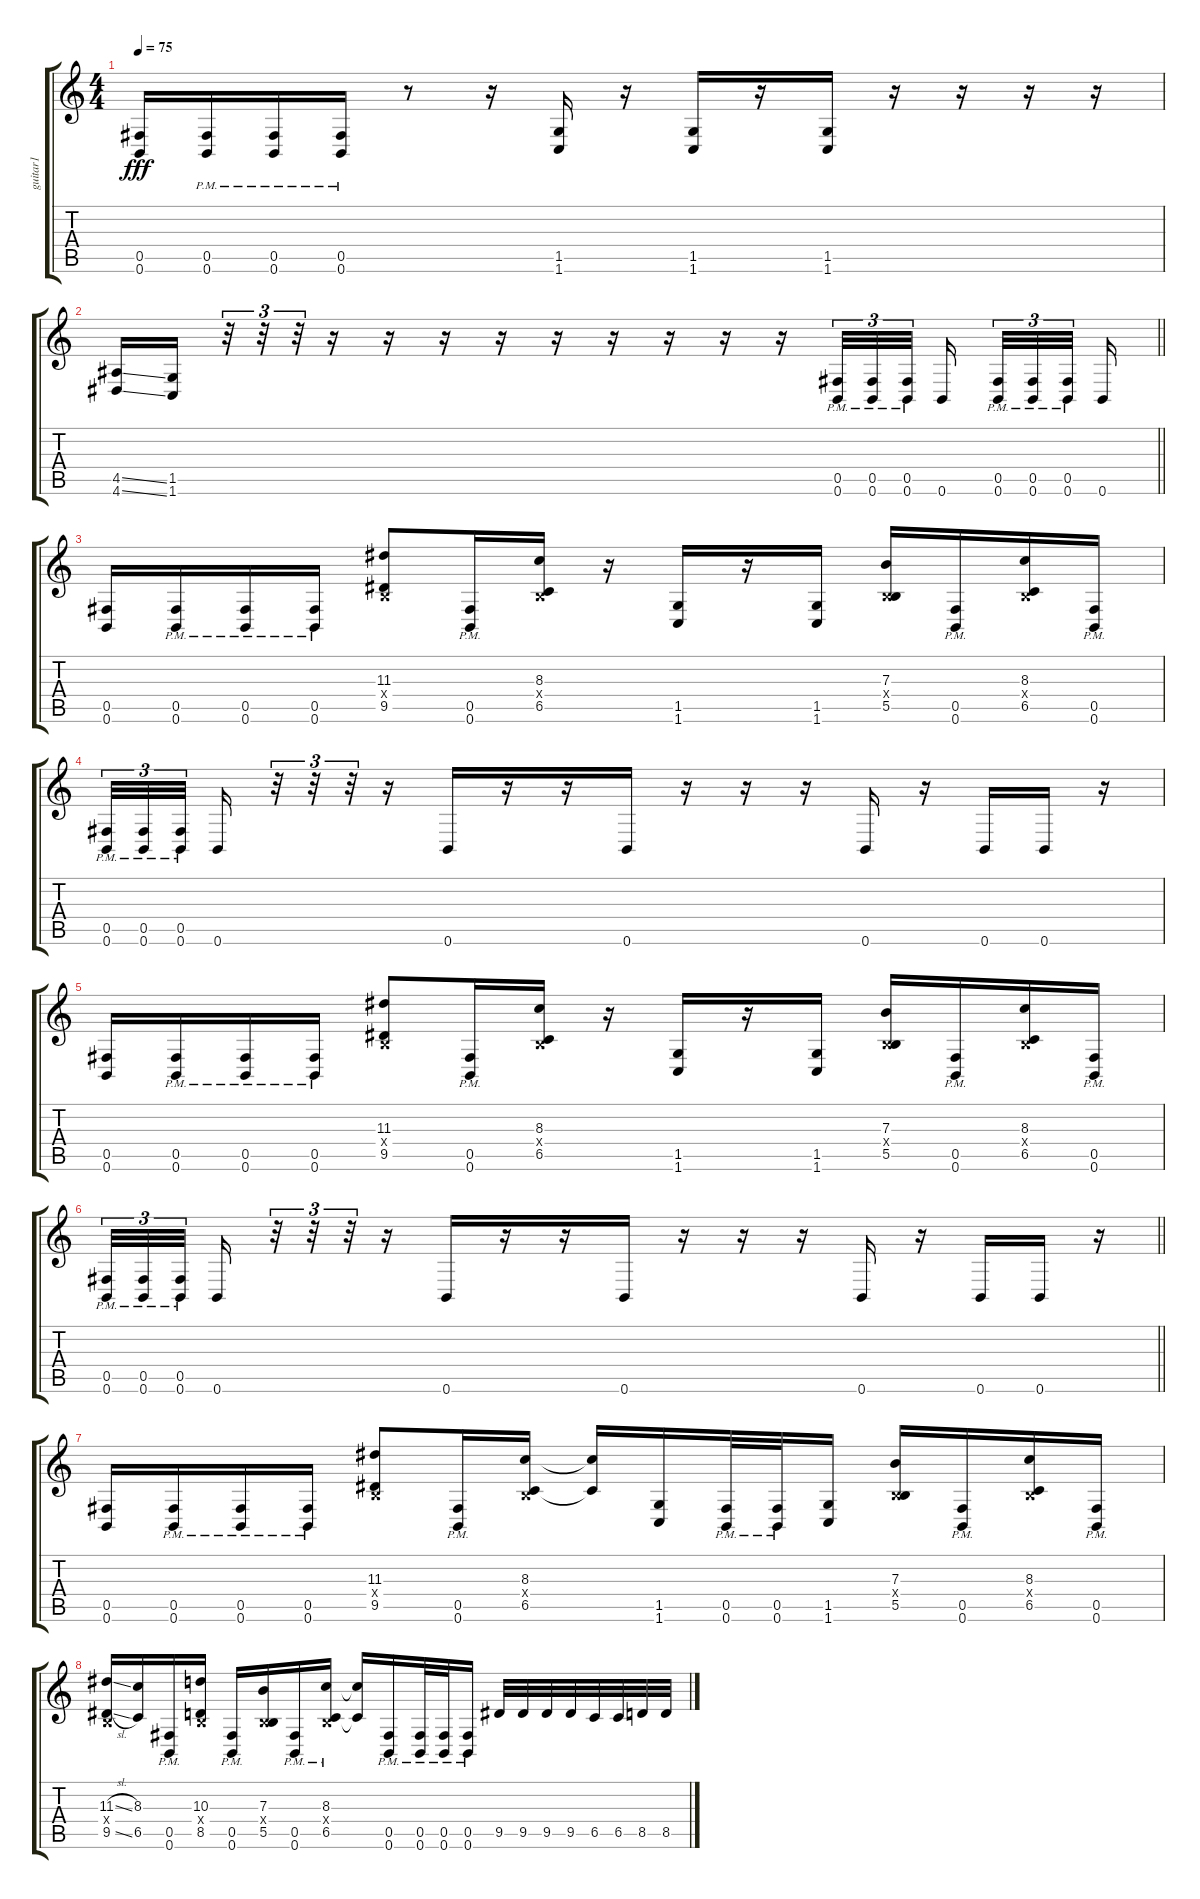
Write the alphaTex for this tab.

\track ("guitar1" "guitar1") {instrument distortionguitar}
\staff {score tabs}
\tuning (Db4 Ab3 E3 B2 Gb2 B1) {hide}
\ts (4 4)
\section ("" "")
\tempo 75
\clef g2
\ks c
(0.5 0.6).16{dy fff} (0.5{pm} 0.6{pm}).16 (0.5{pm} 0.6{pm}).16 (0.5{pm} 0.6{pm}).16 r.8 r.16 (1.5 1.6).16 r.16 (1.5 1.6).16 r.16 (1.5 1.6).16 r.16 r.16 r.16 r.16 |
\barLineRight lightlight
(4.5{ss} 4.6{ss}).16 (1.5 1.6).16 r.32{tu (3 2)} r.32{tu (3 2)} r.32{tu (3 2)} r.16 r.16 r.16 r.16 r.16 r.16 r.16 r.16 r.16 (0.5{pm} 0.6{pm}).32{tu (3 2)} (0.5{pm} 0.6{pm}).32{tu (3 2)} (0.5{pm} 0.6{pm}).32{tu (3 2) beam splitsecondary} 0.6.16{beam splitsecondary} (0.5{pm} 0.6{pm}).32{tu (3 2)} (0.5{pm} 0.6{pm}).32{tu (3 2)} (0.5{pm} 0.6{pm}).32{tu (3 2) beam splitsecondary} 0.6.16 |
\section ("" "")
(0.5 0.6).16 (0.5{pm} 0.6{pm}).16 (0.5{pm} 0.6{pm}).16 (0.5{pm} 0.6{pm}).16 (11.3 0.4{x} 9.5).8 (0.5{pm} 0.6{pm}).16 (8.3 0.4{x} 6.5).16 r.16 (1.5 1.6).16 r.16 (1.5 1.6).16 (7.3 0.4{x} 5.5).16 (0.5{pm} 0.6{pm}).16 (8.3 0.4{x} 6.5).16 (0.5{pm} 0.6{pm}).16 |
(0.5{pm} 0.6{pm}).32{tu (3 2)} (0.5{pm} 0.6{pm}).32{tu (3 2)} (0.5{pm} 0.6{pm}).32{tu (3 2) beam splitsecondary} 0.6.16 r.32{tu (3 2)} r.32{tu (3 2)} r.32{tu (3 2)} r.16 0.6.16 r.16 r.16 0.6.16 r.16 r.16 r.16 0.6.16 r.16 0.6.16 0.6.16 r.16 |
(0.5 0.6).16 (0.5{pm} 0.6{pm}).16 (0.5{pm} 0.6{pm}).16 (0.5{pm} 0.6{pm}).16 (11.3 0.4{x} 9.5).8 (0.5{pm} 0.6{pm}).16 (8.3 0.4{x} 6.5).16 r.16 (1.5 1.6).16 r.16 (1.5 1.6).16 (7.3 0.4{x} 5.5).16 (0.5{pm} 0.6{pm}).16 (8.3 0.4{x} 6.5).16 (0.5{pm} 0.6{pm}).16 |
\barLineRight lightlight
(0.5{pm} 0.6{pm}).32{tu (3 2)} (0.5{pm} 0.6{pm}).32{tu (3 2)} (0.5{pm} 0.6{pm}).32{tu (3 2) beam splitsecondary} 0.6.16 r.32{tu (3 2)} r.32{tu (3 2)} r.32{tu (3 2)} r.16 0.6.16 r.16 r.16 0.6.16 r.16 r.16 r.16 0.6.16 r.16 0.6.16 0.6.16 r.16 |
\section ("" "")
(0.5 0.6).16 (0.5{pm} 0.6{pm}).16 (0.5{pm} 0.6{pm}).16 (0.5{pm} 0.6{pm}).16 (11.3 0.4{x} 9.5).8 (0.5{pm} 0.6{pm}).16 (8.3 0.4{x} 6.5).16 (8.3{t} 6.5{t}).16 (1.5 1.6).16 (0.5{pm} 0.6{pm}).32 (0.5{pm} 0.6{pm}).32 (1.5 1.6).16 (7.3 0.4{x} 5.5).16 (0.5{pm} 0.6{pm}).16 (8.3 0.4{x} 6.5).16 (0.5{pm} 0.6{pm}).16 |
(11.3{sl} 0.4{x} 9.5{sl}).16 (8.3 6.5).16 (0.5{pm} 0.6{pm}).16 (10.3 0.4{x} 8.5).16 (0.5{pm} 0.6{pm}).16 (7.3 0.4{x} 5.5).16 (0.5{pm} 0.6{pm}).16 (8.3 0.4{x} 6.5{pm}).16 (8.3{t} 6.5{t}).16 (0.5{pm} 0.6{pm}).16 (0.5{pm} 0.6{pm}).32 (0.5{pm} 0.6{pm}).32 (0.5{pm} 0.6{pm}).16 9.5.32 9.5.32 9.5.32 9.5.32 6.5.32 6.5.32 8.5.32 8.5.32
